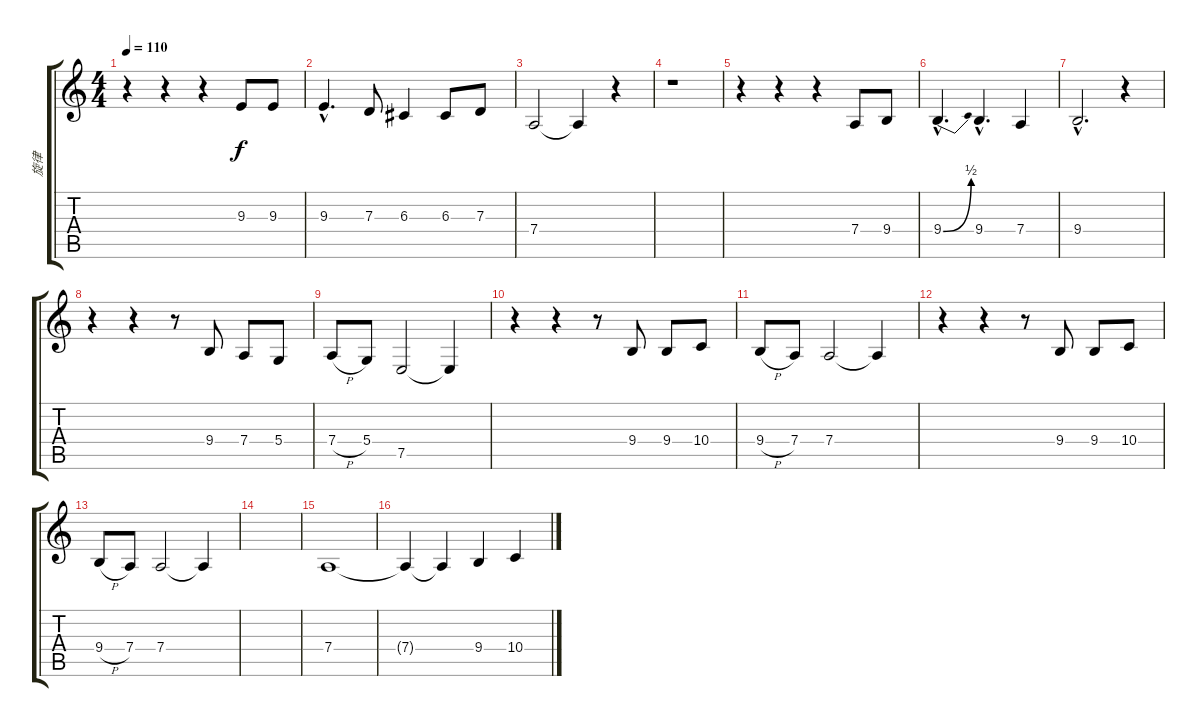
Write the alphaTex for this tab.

\track ("旋律" "旋律") {instrument churchorgan}
\staff {score tabs}
\tuning (E4 B3 G3 D3 A2 E2) {hide}
\ts (4 4)
\tempo 110
\clef g2
\ks c
r.4{dy f} r.4 r.4 9.3.8 9.3.8 |
9.3{hac}.4{d} 7.3.8 6.3.4 6.3.8 7.3.8 |
7.4.2 7.4{t}.4 r.4 |
r.1 |
r.4 r.4 r.4 7.4.8 9.4.8 |
9.4{be (bend 0 0 60 2) hac}.4{d} 9.4{hac}.4{d} 7.4.4 |
9.4{hac}.2{d} r.4 |
r.4 r.4 r.8 9.4.8 7.4.8 5.4.8 |
7.4{h}.8 5.4.8 7.5.2 7.5{t}.4 |
r.4 r.4 r.8 9.4.8 9.4.8 10.4.8 |
9.4{h}.8 7.4.8 7.4.2 7.4{t}.4 |
r.4 r.4 r.8 9.4.8 9.4.8 10.4.8 |
9.4{h}.8 7.4.8 7.4.2 7.4{t}.4 |
|
7.4.1 |
7.4{t}.4 7.4{t}.4 9.4.4 10.4.4
